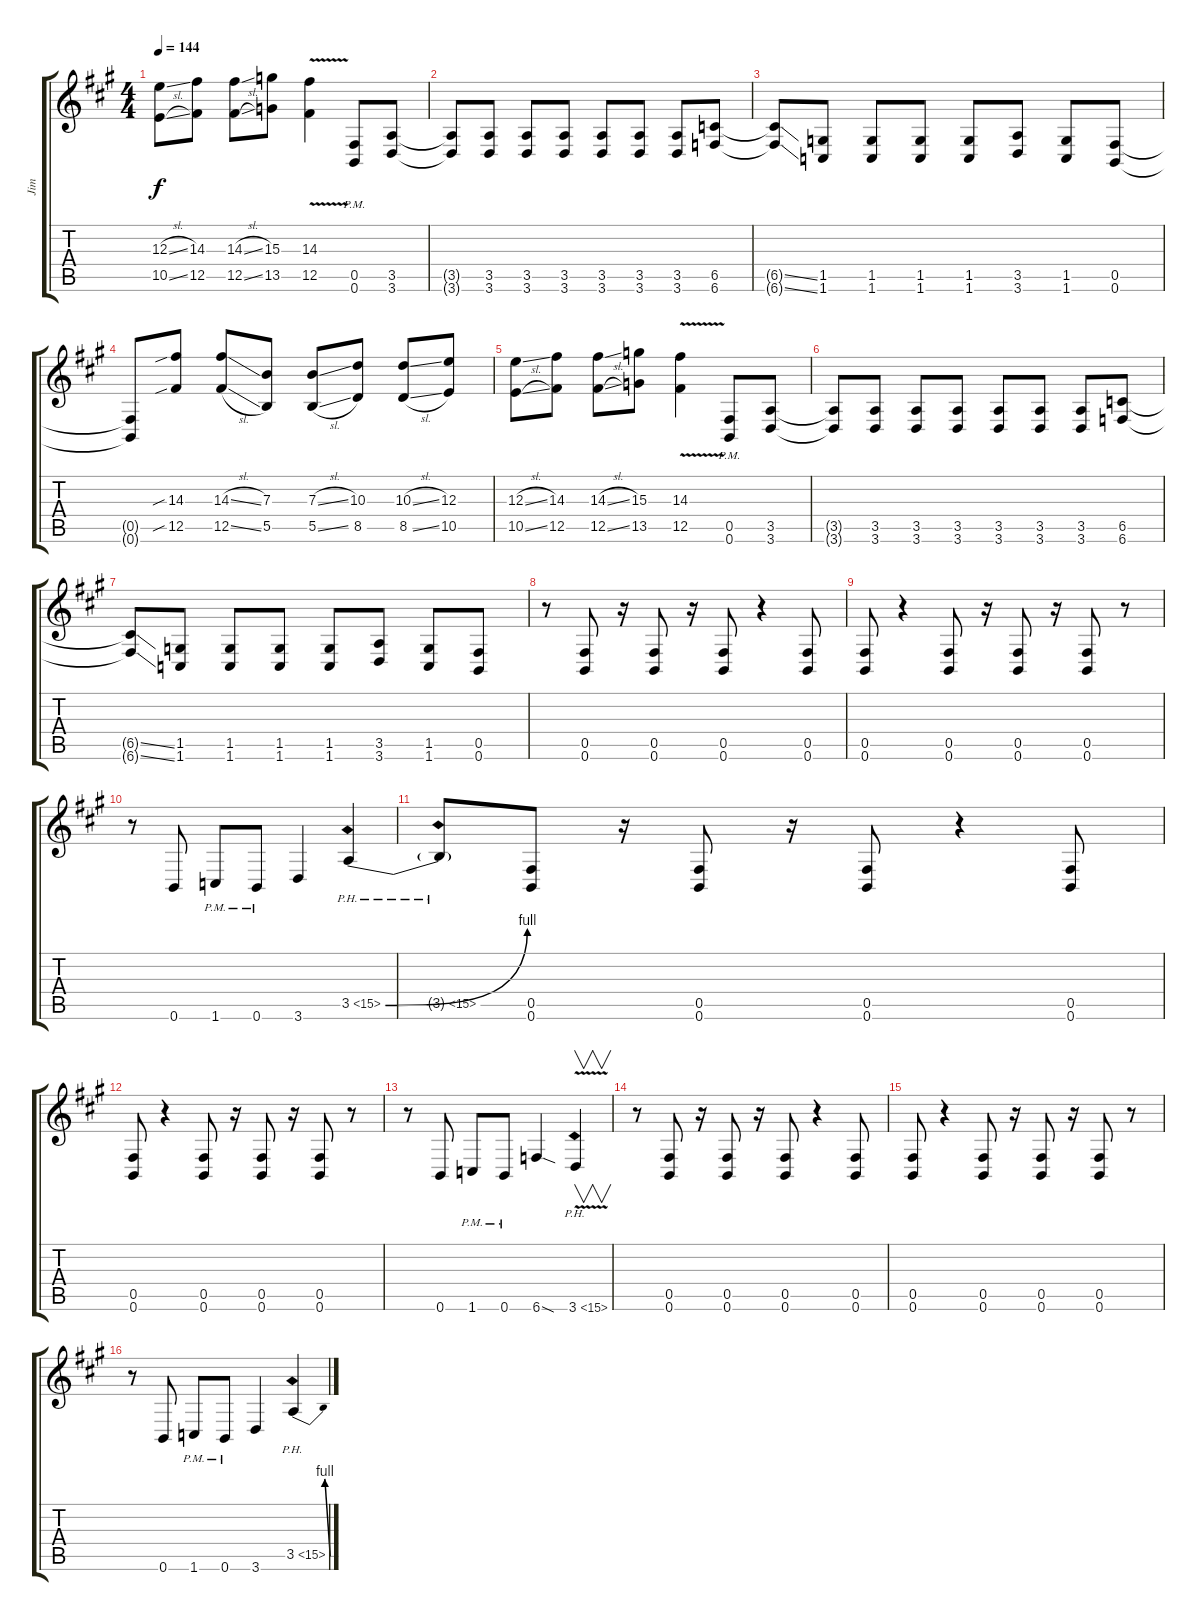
\track ("Jim" "Jim") {instrument distortionguitar}
\staff {score tabs}
\tuning (Db4 Ab3 E3 B2 Gb2 B1) {hide}
\ts (4 4)
\tempo 144
\clef g2
\ks a
(12.3{sl} 10.5{sl}).8{dy f} (14.3 12.5).8 (14.3{sl} 12.5{sl}).8 (15.3 13.5).8 (14.3{v} 12.5{v}).4 (0.5{pm} 0.6{pm}).8 (3.5 3.6).8 |
(3.5{t} 3.6{t}).8 (3.5 3.6).8 (3.5 3.6).8 (3.5 3.6).8 (3.5 3.6).8 (3.5 3.6).8 (3.5 3.6).8 (6.5 6.6).8 |
(6.5{ss t} 6.6{ss t}).8 (1.5 1.6).8 (1.5 1.6).8 (1.5 1.6).8 (1.5 1.6).8 (3.5 3.6).8 (1.5 1.6).8 (0.5 0.6).8 |
(0.5{t} 0.6{t}).8 (14.3{sib} 12.5{sib}).8 (14.3{sl} 12.5{sl}).8 (7.3 5.5).8 (7.3{sl} 5.5{sl}).8 (10.3 8.5).8 (10.3{sl} 8.5{sl}).8 (12.3 10.5).8 |
(12.3{sl} 10.5{sl}).8 (14.3 12.5).8 (14.3{sl} 12.5{sl}).8 (15.3 13.5).8 (14.3{v} 12.5{v}).4 (0.5{pm} 0.6{pm}).8 (3.5 3.6).8 |
(3.5{t} 3.6{t}).8 (3.5 3.6).8 (3.5 3.6).8 (3.5 3.6).8 (3.5 3.6).8 (3.5 3.6).8 (3.5 3.6).8 (6.5 6.6).8 |
(6.5{ss t} 6.6{ss t}).8 (1.5 1.6).8 (1.5 1.6).8 (1.5 1.6).8 (1.5 1.6).8 (3.5 3.6).8 (1.5 1.6).8 (0.5 0.6).8 |
r.8 (0.5 0.6).8 r.16 (0.5 0.6).8 r.16 (0.5 0.6).8 r.4 (0.5 0.6).8 |
(0.5 0.6).8 r.4 (0.5 0.6).8 r.16 (0.5 0.6).8 r.16 (0.5 0.6).8 r.8 |
r.8 0.6.8 1.6{pm}.8 0.6{pm}.8 3.6.4 3.5{be (bend 0 0 60 4) ph 12}.4 |
3.5{ph 12 t}.8 (0.5 0.6).8 r.16 (0.5 0.6).8 r.16 (0.5 0.6).8 r.4 (0.5 0.6).8 |
(0.5 0.6).8 r.4 (0.5 0.6).8 r.16 (0.5 0.6).8 r.16 (0.5 0.6).8 r.8 |
r.8 0.6.8 1.6{pm}.8 0.6{pm}.8 6.6{sod}.4 3.6{ph 12 v}.4{v} |
r.8 (0.5 0.6).8 r.16 (0.5 0.6).8 r.16 (0.5 0.6).8 r.4 (0.5 0.6).8 |
(0.5 0.6).8 r.4 (0.5 0.6).8 r.16 (0.5 0.6).8 r.16 (0.5 0.6).8 r.8 |
r.8 0.6.8 1.6{pm}.8 0.6{pm}.8 3.6.4 3.5{be (bend 0 0 60 4) ph 12}.4
